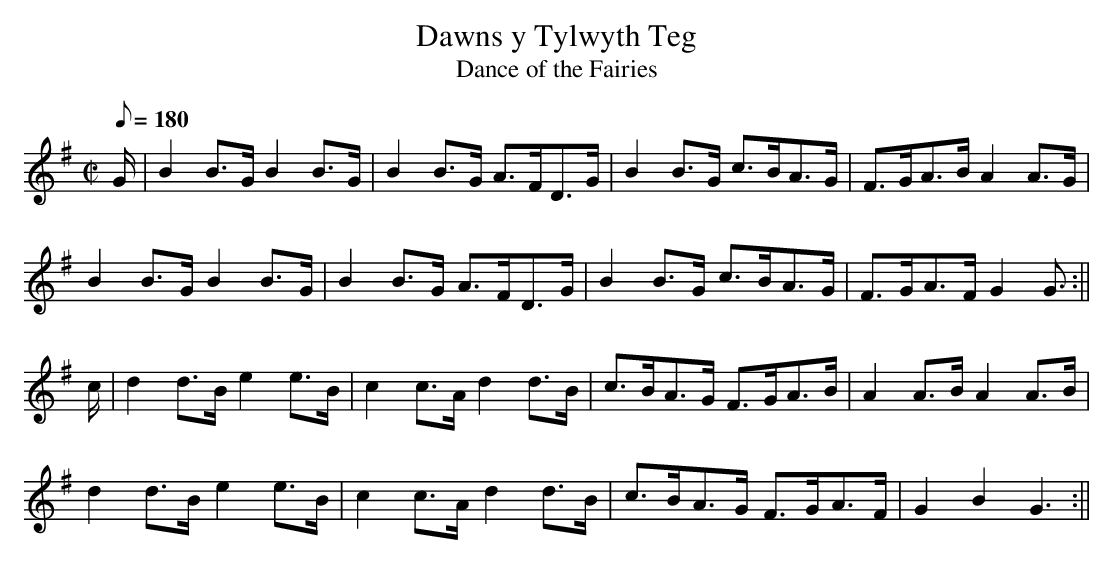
X:1
T:Dawns y Tylwyth Teg
T:Dance of the Fairies
M:C|
L:1/8
Q:180
K:G
G/|B2B>GB2B>G|B2B>G A>FD>G|B2B>G c>BA>G|F>GA>BA2A>G|
B2B>GB2B>G|B2B>G A>FD>G|B2B>G c>BA>G|F>GA>FG2G3/2:||
c/|d2d>Be2e>B|c2c>Ad2d>B|c>BA>G F>GA>B|A2A>BA2A>B|
d2d>Be2e>B|c2c>Ad2d>B|c>BA>G F>GA>F|G2B2G3:||
